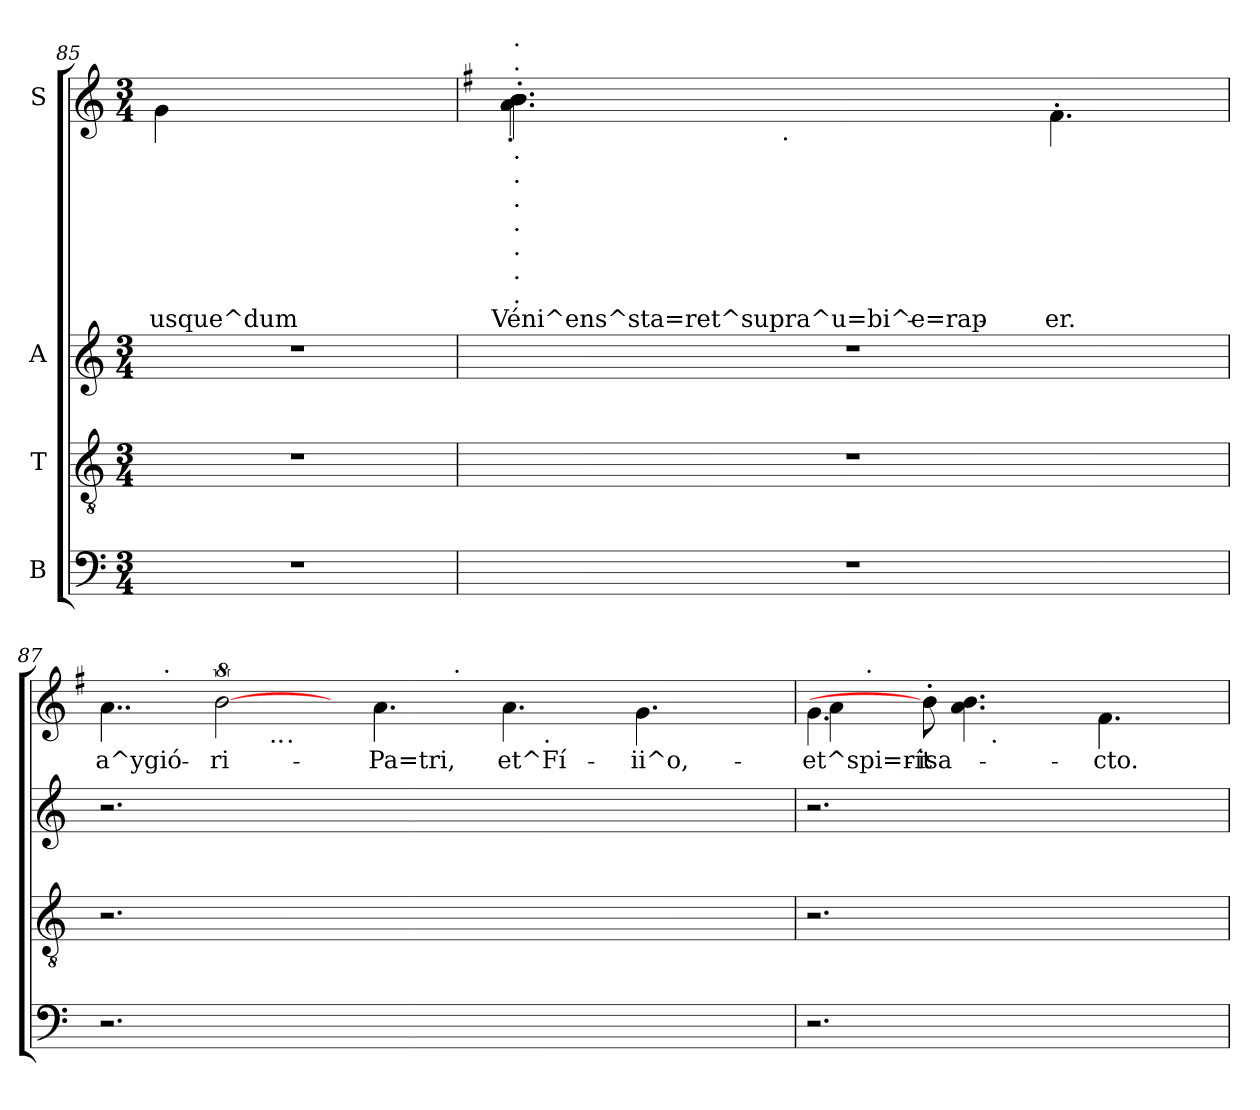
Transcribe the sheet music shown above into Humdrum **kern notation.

**kern	**kern	**kern	**kern	**text
*part4	*part3	*part2	*part1	*part1
*staff4	*staff3	*staff2	*staff1	*staff1
*I"B	*I"T	*I"A	*I"S	*
*clefF4	*clefGv2	*clefG2	*clefG2	*
*k[]	*k[]	*k[]	*k[]	*
*C:	*C:	*C:	*C:	*
*M3/4	*M3/4	*M3/4	*M3/4	*
=85	=85	=85	=85	=85
!	!	!	!	!LO:LY:b:cj
2.r	2.r	2.r	4g\	usque^dum
.	.	.	2ryy	.
!!LO:LB:g=z
=86	=86	=86	=86	=86
*	*	*	*k[f#]	*
*	*	*	*G:	*
*	*	*	*^	*
!	!	!	!LO:TX:a:t=.	!	!
!	!	!	!LO:TX:a:t=.	!	!
!	!	!	!LO:TX:b:t=.	!	!
!	!	!	!LO:TX:b:t=.	!	!
!	!	!	!LO:TX:b:t=.	!	!
!	!	!	!LO:TX:b:t=.	!	!
!	!	!	!LO:TX:b:t=.	!	!
!	!	!	!LO:TX:b:t=.	!	!
!	!	!	!LO:TX:b:t=.	!	!
!	!	!	!	!	!LO:LY:b:cj
*	*	*	*	*^	*
2.r	2.r	2.r	4.b\'> 4.a\'>	4b'>\	8..ryy	Véni^ens^sta=ret^supra^u=bi^e=rap-
!	!	!	!	!	!LO:TX:b:t=.	!
.	.	.	.	.	2ryy	.
.	.	.	.	2ryy	.	.
!	!	!	!	!	!	!LO:LY:b:cj
.	.	.	4.f#'>\	.	.	-er.
.	.	.	.	.	32ryy	.
!!LO:LB:g=z
=87	=87	=87	=87	=87	=87	=87
!	!	!	!LO:TX:a:t=.	!	!	!
!	!	!	!	!	!	!LO:LY:b:cj
*	*	*	*^	*^	*^	*
2.r	2.r	2.r	4..a\	4ryy	2ryy	2ryy	1ryy	1ryy	a^ygió-
!	!	!	!	!LO:TX:a:t=.	!	!	!	!	!
.	.	.	.	1..ryy	.	.	.	.	.
!	!	!	!	!	!	!	!	!	!LO:LY:b:cj
.	.	.	[16%5b\	.	.	.	.	.	-ri-
.	.	.	.	.	16ryy	16.ryy	.	.	.
!	!	!	!	!	!LO:TX:b:t=..	!	!	!	!
.	.	.	.	.	1ryy	.	.	.	.
!	!	!	!	!	!	!LO:TX:b:t=.	!	!	!
.	.	.	.	.	.	1ryy	.	.	.
1ryy	1ryy	1ryy	8ryy	.	.	.	.	.	.
!	!	!	!	!	!	!	!	!	!LO:LY:b:cj
.	.	.	4.a\	.	.	.	.	.	-Pa=tri,
.	.	.	.	.	.	.	16ryy	4.ryy	.
.	.	.	.	.	.	.	64ryy	.	.
!	!	!	!	!	!	!	!LO:TX:a:t=.	!	!
.	.	.	.	.	.	.	2ryy	.	.
!	!	!	!	!	!	!	!	!	!LO:LY:b:cj
.	.	.	4.a\	.	.	.	.	.	et^Fí-
!	!	!	!	!	!	!	!	!LO:TX:b:t=.	!
.	.	.	.	.	.	.	.	2ryy	.
.	.	.	.	.	4..ryy	.	.	.	.
.	.	.	.	.	.	.	4ryy	.	.
.	.	.	.	.	.	4ryy	.	.	.
!	!	!	!	!	!	!	!	!	!LO:LY:b:cj
.	.	.	4.g\	.	.	.	.	.	-ii^o,-
4ryy	4ryy	4ryy	.	.	.	.	.	.	.
.	.	.	.	.	.	.	8ryy	.	.
.	.	.	.	.	.	8ryy	.	.	.
.	.	.	.	.	.	.	.	8ryy	.
.	.	.	.	.	.	.	32.ryy	.	.
.	.	.	.	.	.	32ryy	.	.	.
=88	=88	=88	=88	=88	=88	=88	=88	=88	=88
!	!	!	!	!	!	!	!	!	!LO:LY:b:cj
*	*	*	*	*	*	*v	*v	*v	*
2.r	2.r	2.r	4.g\	4a\	8..ryy	2ryy	-et^spi=rít-
!	!	!	!	!	!LO:TX:a:t=.	!	!
.	.	.	.	.	1ryy	.	.
.	.	.	.	8ryy	.	.	.
!	!	!	!	!	!	!	!LO:LY:b:cj
.	.	.	8b'>\]	4b\	.	.	-isa-
.	.	.	4.b\ 4.a\	.	.	16ryy	.
!	!	!	!	!	!	!LO:TX:b:t=.	!
.	.	.	.	.	.	2ryy	.
.	.	.	.	2ryy	.	.	.
2ryy	2ryy	2ryy	.	.	.	.	.
!	!	!	!	!	!	!	!LO:LY:b:cj
.	.	.	4.f#\	.	.	.	-cto.
.	.	.	.	.	.	8.ryy	.
.	.	.	.	8ryy	.	.	.
.	.	.	.	.	32ryy	.	.
*	*	*	*v	*v	*v	*v	*
=	=	=	=	=
*-	*-	*-	*-	*-
